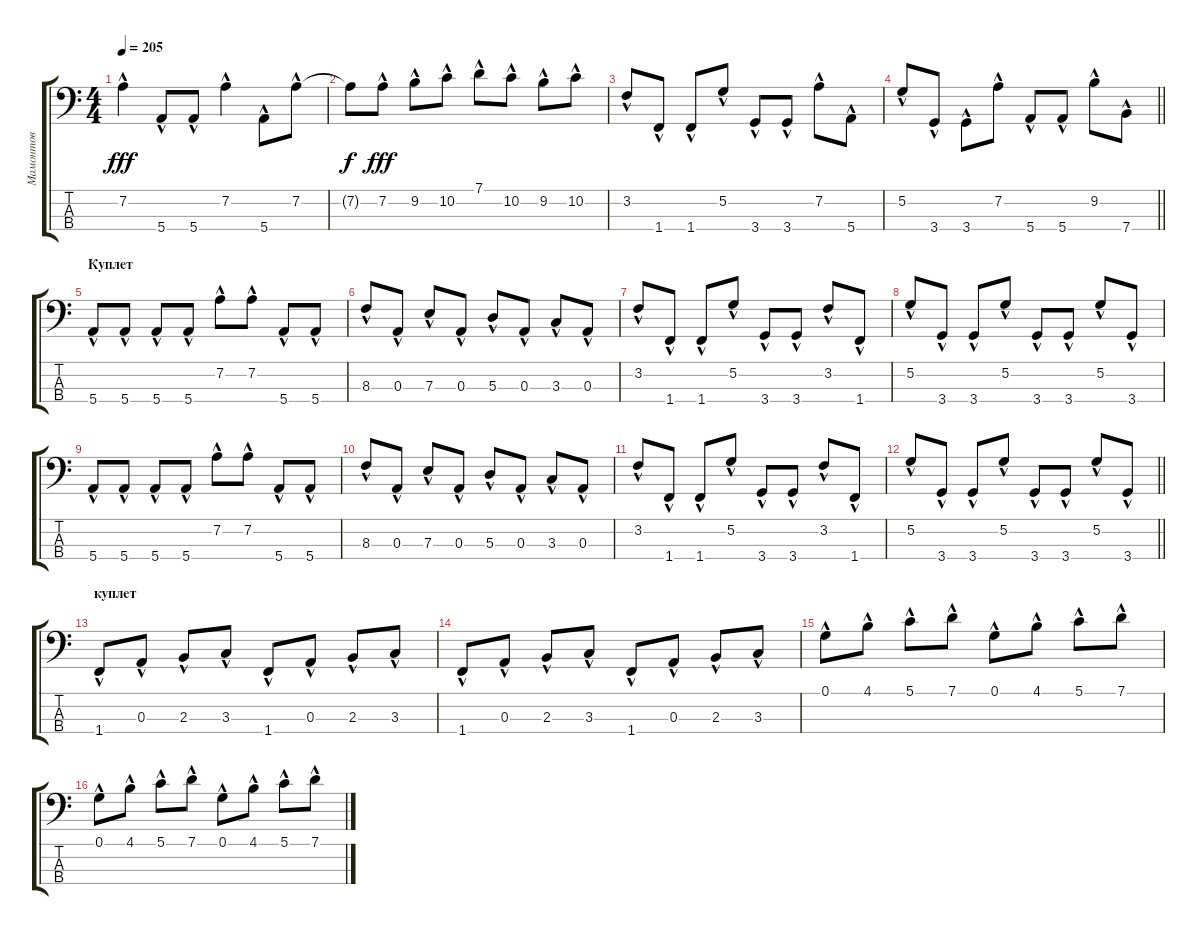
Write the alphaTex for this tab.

\track ("Мамонтов" "Мамонтов") {instrument electricbassfinger}
\staff {score tabs}
\tuning (G2 D2 A1 E1) {hide}
\ts (4 4)
\tempo 205
\clef f4
\ks c
7.2{hac}.4{dy fff} 5.4{hac}.8 5.4{hac}.8 7.2{hac}.4 5.4{hac}.8 7.2{hac}.8 |
7.2{t}.8{dy f} 7.2{hac}.8{dy fff} 9.2{hac}.8 10.2{hac}.8 7.1{hac}.8 10.2{hac}.8 9.2{hac}.8 10.2{hac}.8 |
3.2{hac}.8 1.4{hac}.8 1.4{hac}.8 5.2{hac}.8 3.4{hac}.8 3.4{hac}.8 7.2{hac}.8 5.4{hac}.8 |
\barLineRight lightlight
5.2{hac}.8 3.4{hac}.8 3.4{hac}.8 7.2{hac}.8 5.4{hac}.8 5.4{hac}.8 9.2{hac}.8 7.4{hac}.8 |
\section ("" "Куплет")
5.4{hac}.8 5.4{hac}.8 5.4{hac}.8 5.4{hac}.8 7.2{hac}.8 7.2{hac}.8 5.4{hac}.8 5.4{hac}.8 |
8.3{hac}.8 0.3{hac}.8 7.3{hac}.8 0.3{hac}.8 5.3{hac}.8 0.3{hac}.8 3.3{hac}.8 0.3{hac}.8 |
3.2{hac}.8 1.4{hac}.8 1.4{hac}.8 5.2{hac}.8 3.4{hac}.8 3.4{hac}.8 3.2{hac}.8 1.4{hac}.8 |
5.2{hac}.8 3.4{hac}.8 3.4{hac}.8 5.2{hac}.8 3.4{hac}.8 3.4{hac}.8 5.2{hac}.8 3.4{hac}.8 |
5.4{hac}.8 5.4{hac}.8 5.4{hac}.8 5.4{hac}.8 7.2{hac}.8 7.2{hac}.8 5.4{hac}.8 5.4{hac}.8 |
8.3{hac}.8 0.3{hac}.8 7.3{hac}.8 0.3{hac}.8 5.3{hac}.8 0.3{hac}.8 3.3{hac}.8 0.3{hac}.8 |
3.2{hac}.8 1.4{hac}.8 1.4{hac}.8 5.2{hac}.8 3.4{hac}.8 3.4{hac}.8 3.2{hac}.8 1.4{hac}.8 |
\barLineRight lightlight
5.2{hac}.8 3.4{hac}.8 3.4{hac}.8 5.2{hac}.8 3.4{hac}.8 3.4{hac}.8 5.2{hac}.8 3.4{hac}.8 |
\section ("" "куплет")
1.4{hac}.8 0.3{hac}.8 2.3{hac}.8 3.3{hac}.8 1.4{hac}.8 0.3{hac}.8 2.3{hac}.8 3.3{hac}.8 |
1.4{hac}.8 0.3{hac}.8 2.3{hac}.8 3.3{hac}.8 1.4{hac}.8 0.3{hac}.8 2.3{hac}.8 3.3{hac}.8 |
0.1{hac}.8 4.1{hac}.8 5.1{hac}.8 7.1{hac}.8 0.1{hac}.8 4.1{hac}.8 5.1{hac}.8 7.1{hac}.8 |
0.1{hac}.8 4.1{hac}.8 5.1{hac}.8 7.1{hac}.8 0.1{hac}.8 4.1{hac}.8 5.1{hac}.8 7.1{hac}.8
